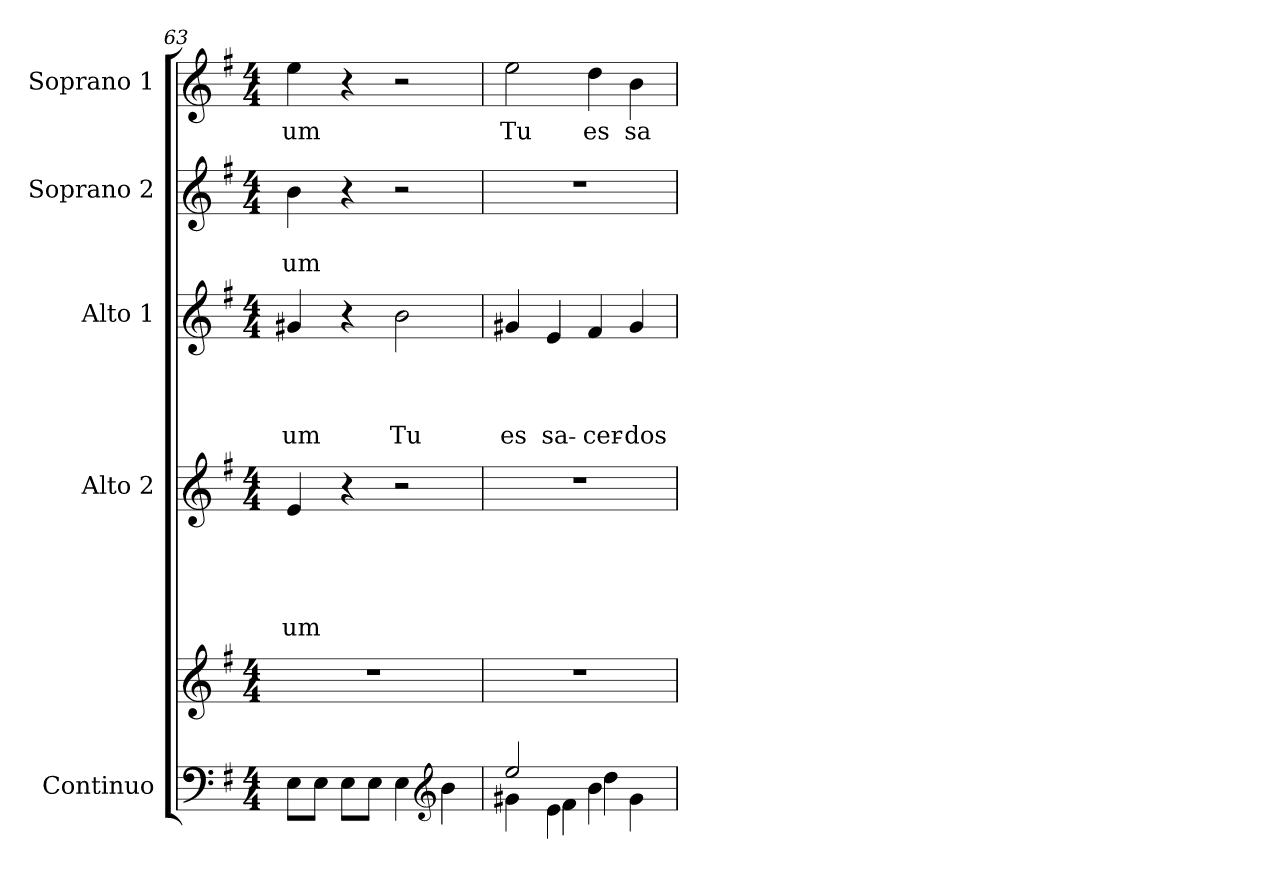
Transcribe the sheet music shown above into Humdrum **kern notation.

**kern	**kern	**kern	**text	**text	**text	**text	**text	**kern	**text	**text	**text	**text	**kern	**text	**text	**kern	**text
*part5	*part5	*part4	*part4	*part4	*part4	*part4	*part4	*part3	*part3	*part3	*part3	*part3	*part2	*part2	*part2	*part1	*part1
*staff6	*staff5	*staff4	*staff4	*staff4	*staff4	*staff4	*staff4	*staff3	*staff3	*staff3	*staff3	*staff3	*staff2	*staff2	*staff2	*staff1	*staff1
*I"Continuo	*	*I"Alto 2	*	*	*	*	*	*I"Alto 1	*	*	*	*	*I"Soprano 2	*	*	*I"Soprano 1	*
*	*	*I'A. 2	*	*	*	*	*	*I'A. 1	*	*	*	*	*I'S. 2	*	*	*I'S. 1	*
*clefF4	*clefG2	*clefG2	*	*	*	*	*	*clefG2	*	*	*	*	*clefG2	*	*	*clefG2	*
*k[f#]	*k[f#]	*k[f#]	*	*	*	*	*	*k[f#]	*	*	*	*	*k[f#]	*	*	*k[f#]	*
*G:	*G:	*G:	*	*	*	*	*	*G:	*	*	*	*	*G:	*	*	*G:	*
*M4/4	*M4/4	*M4/4	*	*	*	*	*	*M4/4	*	*	*	*	*M4/4	*	*	*M4/4	*
=63	=63	=63	=63	=63	=63	=63	=63	=63	=63	=63	=63	=63	=63	=63	=63	=63	=63
!	!	!	!	!	!	!	!LO:LY:b	!	!	!	!	!LO:LY:b	!	!	!LO:LY:b	!	!LO:LY:b
8E\L	1r	4e/	.	.	.	.	-um	4g#X/	.	.	.	-um	4b\	.	-um	4ee\	-um
8E\J	.	.	.	.	.	.	.	.	.	.	.	.	.	.	.	.	.
8E\L	.	4r	.	.	.	.	.	4r	.	.	.	.	4r	.	.	4r	.
8E\J	.	.	.	.	.	.	.	.	.	.	.	.	.	.	.	.	.
!	!	!	!	!	!	!	!	!	!	!	!	!LO:LY:b	!	!	!	!	!
4E\	.	2r	.	.	.	.	.	2b\	.	.	.	Tu	2r	.	.	2r	.
*clefG2	*	*	*	*	*	*	*	*	*	*	*	*	*	*	*	*	*
4b\	.	.	.	.	.	.	.	.	.	.	.	.	.	.	.	.	.
=64	=64	=64	=64	=64	=64	=64	=64	=64	=64	=64	=64	=64	=64	=64	=64	=64	=64
*^	*	*	*	*	*	*	*	*	*	*	*	*	*	*	*	*	*
*	*^	*	*	*	*	*	*	*	*	*	*	*	*	*	*	*	*	*
!	!	!	!	!	!	!	!	!	!	!	!	!	!	!LO:LY:b	!	!	!	!	!LO:LY:b
2ee/	4g#X\	4ryy	1r	1r	.	.	.	.	.	4g#X/	.	.	.	es	1r	.	.	2ee\	Tu
!	!	!	!	!	!	!	!	!	!	!	!	!	!	!LO:LY:b	!	!	!	!	!
.	4e\	4f#\	.	.	.	.	.	.	.	4e/	.	.	.	sa-	.	.	.	.	.
!	!	!	!	!	!	!	!	!	!	!	!	!	!	!LO:LY:b	!	!	!	!	!LO:LY:b
4b\	4dd\	64%31ryy	.	.	.	.	.	.	.	4f#/	.	.	.	-cer-	.	.	.	4dd\	es
!	!	!	!	!	!	!	!	!	!	!	!	!	!	!LO:LY:b	!	!	!	!	!LO:LY:b
4ryy	4g#\	.	.	.	.	.	.	.	.	4g#/	.	.	.	-dos	.	.	.	4b\	sa-
.	.	64ryy	.	.	.	.	.	.	.	.	.	.	.	.	.	.	.	.	.
*v	*v	*v	*	*	*	*	*	*	*	*	*	*	*	*	*	*	*	*	*
=	=	=	=	=	=	=	=	=	=	=	=	=	=	=	=	=	=
*-	*-	*-	*-	*-	*-	*-	*-	*-	*-	*-	*-	*-	*-	*-	*-	*-	*-
